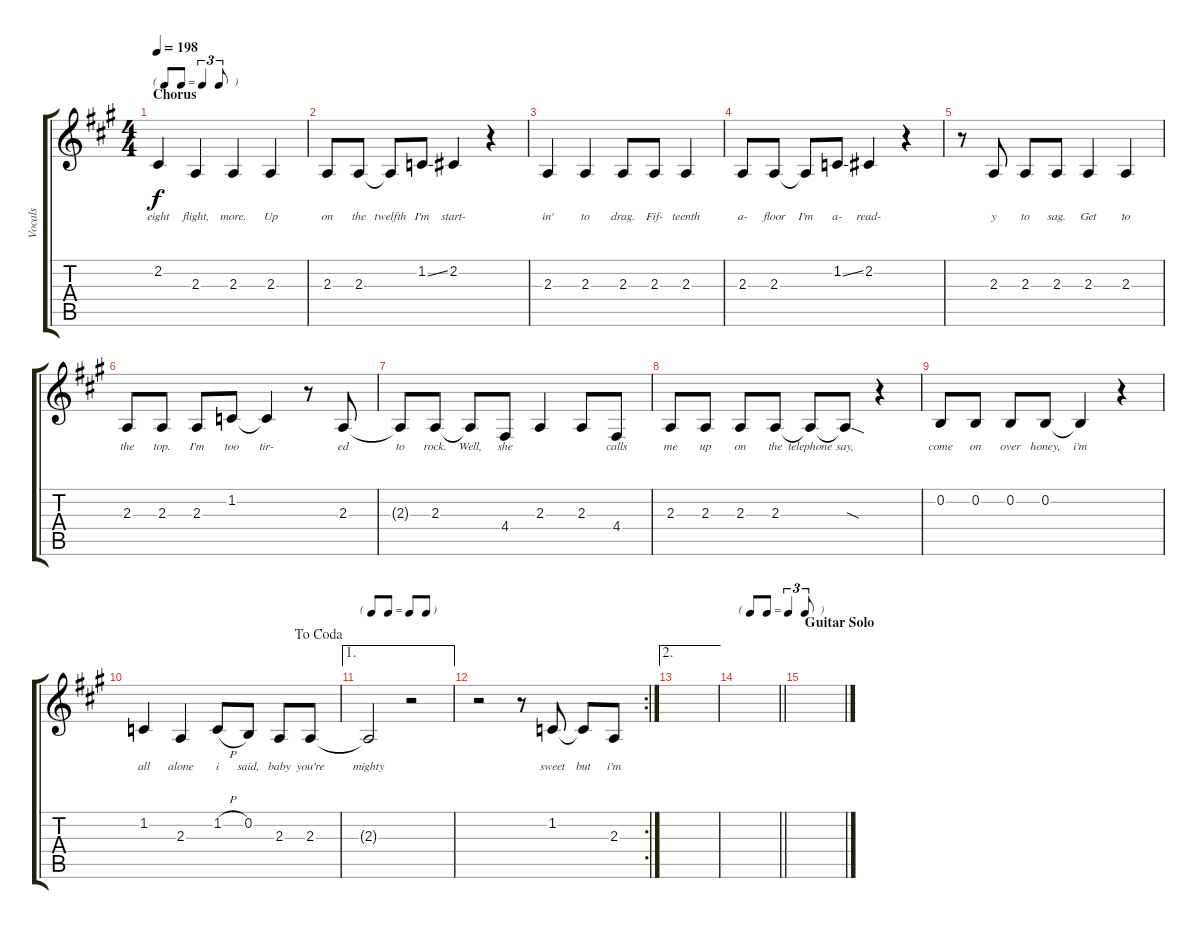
\track ("Vocals" "Vocals") {instrument bassoon}
\staff {score tabs}
\tuning (E4 B3 G3 D3 A2 E2) {hide}
\ts (4 4)
\tf triplet8th
\section ("" "Chorus")
\tempo 198
\clef g2
\ks a
2.2.4{lyrics (0 "eight") lyrics (1 "") lyrics (2 "") lyrics (3 "") lyrics (4 "") dy f} 2.3.4{lyrics (0 "flight,") lyrics (1 "") lyrics (2 "") lyrics (3 "") lyrics (4 "")} 2.3.4{lyrics (0 "more.") lyrics (1 "") lyrics (2 "") lyrics (3 "") lyrics (4 "")} 2.3.4{lyrics (0 "Up") lyrics (1 "") lyrics (2 "") lyrics (3 "") lyrics (4 "")} |
2.3.8{lyrics (0 "on") lyrics (1 "") lyrics (2 "") lyrics (3 "") lyrics (4 "")} 2.3.8{lyrics (0 "the") lyrics (1 "") lyrics (2 "") lyrics (3 "") lyrics (4 "")} 2.3{t}.8{lyrics (0 "twelfth") lyrics (1 "") lyrics (2 "") lyrics (3 "") lyrics (4 "")} 1.2{ss}.8{lyrics (0 "I'm") lyrics (1 "") lyrics (2 "") lyrics (3 "") lyrics (4 "")} 2.2.4{lyrics (0 "start-") lyrics (1 "") lyrics (2 "") lyrics (3 "") lyrics (4 "")} r.4 |
2.3.4{lyrics (0 "in'") lyrics (1 "") lyrics (2 "") lyrics (3 "") lyrics (4 "")} 2.3.4{lyrics (0 "to") lyrics (1 "") lyrics (2 "") lyrics (3 "") lyrics (4 "")} 2.3.8{lyrics (0 "drag.") lyrics (1 "") lyrics (2 "") lyrics (3 "") lyrics (4 "")} 2.3.8{lyrics (0 "Fif-") lyrics (1 "") lyrics (2 "") lyrics (3 "") lyrics (4 "")} 2.3.4{lyrics (0 "teenth") lyrics (1 "") lyrics (2 "") lyrics (3 "") lyrics (4 "")} |
2.3.8{lyrics (0 "a-") lyrics (1 "") lyrics (2 "") lyrics (3 "") lyrics (4 "")} 2.3.8{lyrics (0 "floor") lyrics (1 "") lyrics (2 "") lyrics (3 "") lyrics (4 "")} 2.3{t}.8{lyrics (0 "I'm") lyrics (1 "") lyrics (2 "") lyrics (3 "") lyrics (4 "")} 1.2{ss}.8{lyrics (0 "a-") lyrics (1 "") lyrics (2 "") lyrics (3 "") lyrics (4 "")} 2.2.4{lyrics (0 "read-") lyrics (1 "") lyrics (2 "") lyrics (3 "") lyrics (4 "")} r.4 |
r.8 2.3.8{lyrics (0 "y") lyrics (1 "") lyrics (2 "") lyrics (3 "") lyrics (4 "")} 2.3.8{lyrics (0 "to") lyrics (1 "") lyrics (2 "") lyrics (3 "") lyrics (4 "")} 2.3.8{lyrics (0 "sag.") lyrics (1 "") lyrics (2 "") lyrics (3 "") lyrics (4 "")} 2.3.4{lyrics (0 "Get") lyrics (1 "") lyrics (2 "") lyrics (3 "") lyrics (4 "")} 2.3.4{lyrics (0 "to") lyrics (1 "") lyrics (2 "") lyrics (3 "") lyrics (4 "")} |
2.3.8{lyrics (0 "the") lyrics (1 "") lyrics (2 "") lyrics (3 "") lyrics (4 "")} 2.3.8{lyrics (0 "top.") lyrics (1 "") lyrics (2 "") lyrics (3 "") lyrics (4 "")} 2.3.8{lyrics (0 "I'm") lyrics (1 "") lyrics (2 "") lyrics (3 "") lyrics (4 "")} 1.2.8{lyrics (0 "too") lyrics (1 "") lyrics (2 "") lyrics (3 "") lyrics (4 "")} 1.2{t}.4{lyrics (0 "tir-") lyrics (1 "") lyrics (2 "") lyrics (3 "") lyrics (4 "")} r.8 2.3.8{lyrics (0 "ed") lyrics (1 "") lyrics (2 "") lyrics (3 "") lyrics (4 "")} |
2.3{t}.8{lyrics (0 "to") lyrics (1 "") lyrics (2 "") lyrics (3 "") lyrics (4 "")} 2.3.8{lyrics (0 "rock.") lyrics (1 "") lyrics (2 "") lyrics (3 "") lyrics (4 "")} 2.3{t}.8{lyrics (0 "Well,") lyrics (1 "") lyrics (2 "") lyrics (3 "") lyrics (4 "")} 4.4.8{lyrics (0 "she") lyrics (1 "") lyrics (2 "") lyrics (3 "") lyrics (4 "")} 2.3.4{lyrics (0 "") lyrics (1 "") lyrics (2 "") lyrics (3 "") lyrics (4 "")} 2.3.8{lyrics (0 "") lyrics (1 "") lyrics (2 "") lyrics (3 "") lyrics (4 "")} 4.4.8{lyrics (0 "calls") lyrics (1 "") lyrics (2 "") lyrics (3 "") lyrics (4 "")} |
2.3.8{lyrics (0 "me") lyrics (1 "") lyrics (2 "") lyrics (3 "") lyrics (4 "")} 2.3.8{lyrics (0 "up") lyrics (1 "") lyrics (2 "") lyrics (3 "") lyrics (4 "")} 2.3.8{lyrics (0 "on") lyrics (1 "") lyrics (2 "") lyrics (3 "") lyrics (4 "")} 2.3.8{lyrics (0 "the") lyrics (1 "") lyrics (2 "") lyrics (3 "") lyrics (4 "")} 2.3{t}.8{lyrics (0 "telephone") lyrics (1 "") lyrics (2 "") lyrics (3 "") lyrics (4 "")} 2.3{sod t}.8{lyrics (0 "say,") lyrics (1 "") lyrics (2 "") lyrics (3 "") lyrics (4 "")} r.4 |
0.2.8{lyrics (0 "come") lyrics (1 "") lyrics (2 "") lyrics (3 "") lyrics (4 "")} 0.2.8{lyrics (0 "on") lyrics (1 "") lyrics (2 "") lyrics (3 "") lyrics (4 "")} 0.2.8{lyrics (0 "over") lyrics (1 "") lyrics (2 "") lyrics (3 "") lyrics (4 "")} 0.2.8{lyrics (0 "honey,") lyrics (1 "") lyrics (2 "") lyrics (3 "") lyrics (4 "")} 0.2{t}.4{lyrics (0 "i'm") lyrics (1 "") lyrics (2 "") lyrics (3 "") lyrics (4 "")} r.4 |
\jump dacoda
1.2.4{lyrics (0 "all") lyrics (1 "") lyrics (2 "") lyrics (3 "") lyrics (4 "")} 2.3.4{lyrics (0 "alone") lyrics (1 "") lyrics (2 "") lyrics (3 "") lyrics (4 "")} 1.2{h}.8{lyrics (0 "i") lyrics (1 "") lyrics (2 "") lyrics (3 "") lyrics (4 "")} 0.2.8{lyrics (0 "said,") lyrics (1 "") lyrics (2 "") lyrics (3 "") lyrics (4 "")} 2.3.8{lyrics (0 "baby") lyrics (1 "") lyrics (2 "") lyrics (3 "") lyrics (4 "")} 2.3.8{lyrics (0 "you're") lyrics (1 "") lyrics (2 "") lyrics (3 "") lyrics (4 "")} |
\ae 1
\tf none
2.3{t}.2{lyrics (0 "mighty") lyrics (1 "") lyrics (2 "") lyrics (3 "") lyrics (4 "")} r.2 |
\rc 2
r.2 r.8 1.2.8{lyrics (0 "sweet") lyrics (1 "") lyrics (2 "") lyrics (3 "") lyrics (4 "")} 1.2{t}.8{lyrics (0 "but") lyrics (1 "") lyrics (2 "") lyrics (3 "") lyrics (4 "")} 2.3.8{lyrics (0 "i'm") lyrics (1 "") lyrics (2 "") lyrics (3 "") lyrics (4 "")} |
\ae 2
|
\tf triplet8th
\barLineRight lightlight
|
\section ("" "Guitar Solo")
